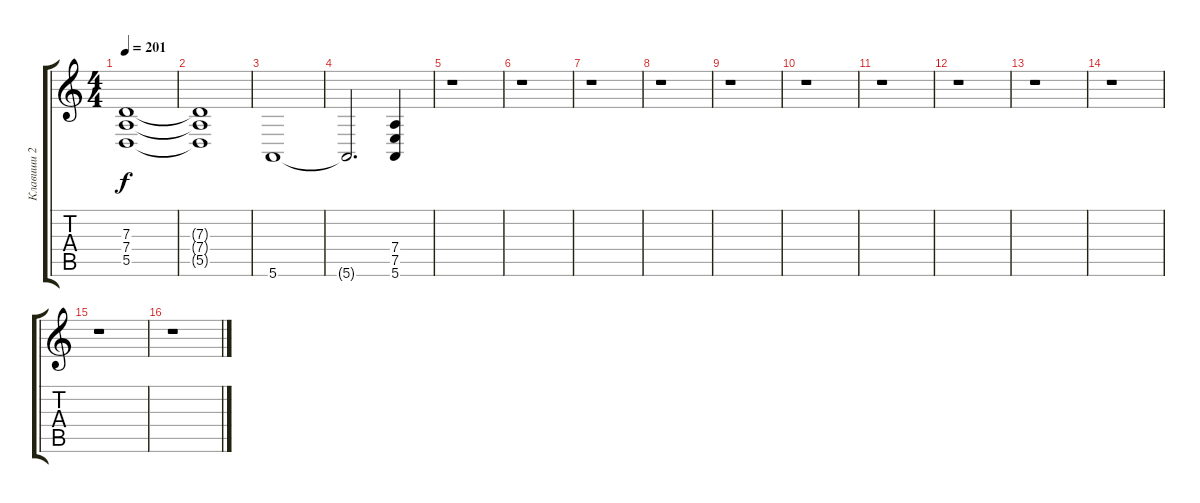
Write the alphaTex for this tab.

\track ("Клавиши 2" "Клавиши 2") {instrument lead2sawtooth}
\staff {score tabs}
\tuning (E4 B3 G3 D3 A2 E2) {hide}
\ts (4 4)
\tempo 201
\clef g2
\ks c
(7.3 7.4 5.5).1{dy f} |
(7.3{t} 7.4{t} 5.5{t}).1 |
5.6.1 |
5.6{t}.2{d} (7.4 7.5 5.6).4 |
r.1 |
r.1 |
r.1 |
r.1 |
r.1 |
r.1 |
r.1 |
r.1 |
r.1 |
r.1 |
r.1 |
r.1
